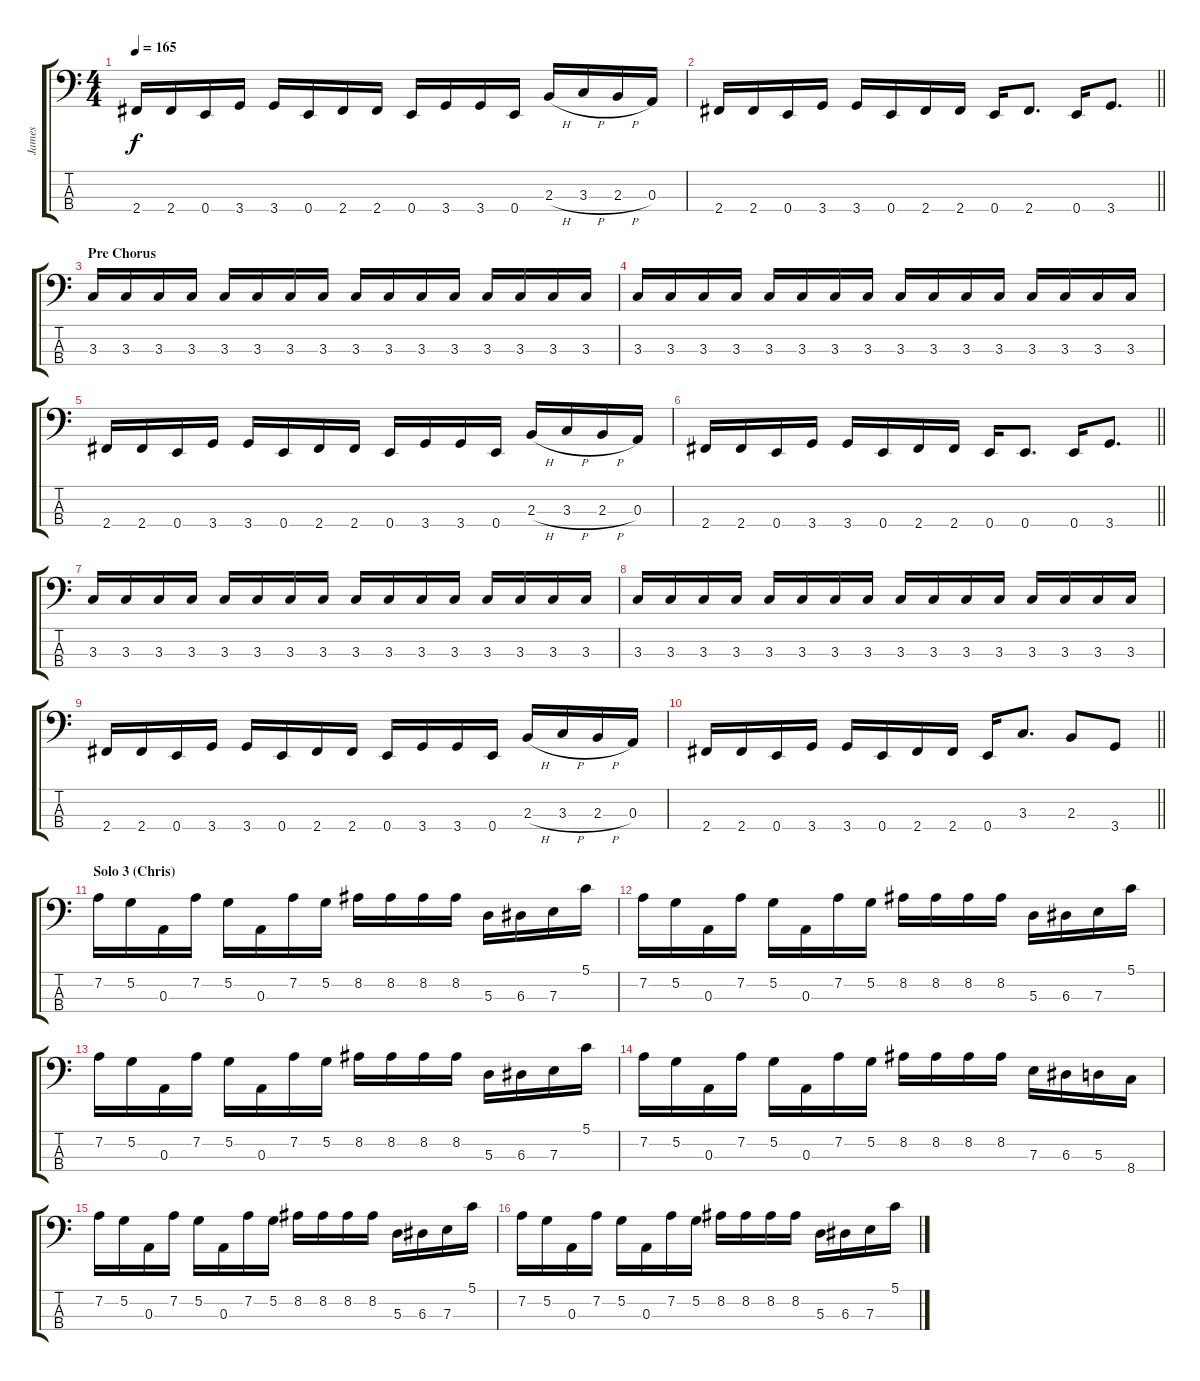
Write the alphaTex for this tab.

\track ("James" "James") {instrument electricbasspick}
\staff {score tabs}
\tuning (G2 D2 A1 E1) {hide}
\ts (4 4)
\tempo 165
\clef f4
\ks c
2.4.16{dy f} 2.4.16 0.4.16 3.4.16 3.4.16 0.4.16 2.4.16 2.4.16 0.4.16 3.4.16 3.4.16 0.4.16 2.3{h}.16 3.3{h}.16 2.3{h}.16 0.3.16 |
\barLineRight lightlight
2.4.16 2.4.16 0.4.16 3.4.16 3.4.16 0.4.16 2.4.16 2.4.16 0.4.16 2.4.8{d} 0.4.16 3.4.8{d} |
\section ("" "Pre Chorus")
3.3.16 3.3.16 3.3.16 3.3.16 3.3.16 3.3.16 3.3.16 3.3.16 3.3.16 3.3.16 3.3.16 3.3.16 3.3.16 3.3.16 3.3.16 3.3.16 |
3.3.16 3.3.16 3.3.16 3.3.16 3.3.16 3.3.16 3.3.16 3.3.16 3.3.16 3.3.16 3.3.16 3.3.16 3.3.16 3.3.16 3.3.16 3.3.16 |
2.4.16 2.4.16 0.4.16 3.4.16 3.4.16 0.4.16 2.4.16 2.4.16 0.4.16 3.4.16 3.4.16 0.4.16 2.3{h}.16 3.3{h}.16 2.3{h}.16 0.3.16 |
\barLineRight lightlight
2.4.16 2.4.16 0.4.16 3.4.16 3.4.16 0.4.16 2.4.16 2.4.16 0.4.16 0.4.8{d} 0.4.16 3.4.8{d} |
3.3.16 3.3.16 3.3.16 3.3.16 3.3.16 3.3.16 3.3.16 3.3.16 3.3.16 3.3.16 3.3.16 3.3.16 3.3.16 3.3.16 3.3.16 3.3.16 |
3.3.16 3.3.16 3.3.16 3.3.16 3.3.16 3.3.16 3.3.16 3.3.16 3.3.16 3.3.16 3.3.16 3.3.16 3.3.16 3.3.16 3.3.16 3.3.16 |
2.4.16 2.4.16 0.4.16 3.4.16 3.4.16 0.4.16 2.4.16 2.4.16 0.4.16 3.4.16 3.4.16 0.4.16 2.3{h}.16 3.3{h}.16 2.3{h}.16 0.3.16 |
\barLineRight lightlight
2.4.16 2.4.16 0.4.16 3.4.16 3.4.16 0.4.16 2.4.16 2.4.16 0.4.16 3.3.8{d} 2.3.8 3.4.8 |
\section ("" "Solo 3 (Chris)")
7.2.16{volume 10} 5.2.16 0.3.16 7.2.16 5.2.16 0.3.16 7.2.16 5.2.16 8.2.16 8.2.16 8.2.16 8.2.16 5.3.16 6.3.16 7.3.16 5.1.16 |
7.2.16 5.2.16 0.3.16 7.2.16 5.2.16 0.3.16 7.2.16 5.2.16 8.2.16 8.2.16 8.2.16 8.2.16 5.3.16 6.3.16 7.3.16 5.1.16 |
7.2.16 5.2.16 0.3.16 7.2.16 5.2.16 0.3.16 7.2.16 5.2.16 8.2.16 8.2.16 8.2.16 8.2.16 5.3.16 6.3.16 7.3.16 5.1.16 |
7.2.16 5.2.16 0.3.16 7.2.16 5.2.16 0.3.16 7.2.16 5.2.16 8.2.16 8.2.16 8.2.16 8.2.16 7.3.16 6.3.16 5.3.16 8.4.16 |
7.2.16 5.2.16 0.3.16 7.2.16 5.2.16 0.3.16 7.2.16 5.2.16 8.2.16 8.2.16 8.2.16 8.2.16 5.3.16 6.3.16 7.3.16 5.1.16 |
7.2.16 5.2.16 0.3.16 7.2.16 5.2.16 0.3.16 7.2.16 5.2.16 8.2.16 8.2.16 8.2.16 8.2.16 5.3.16 6.3.16 7.3.16 5.1.16
